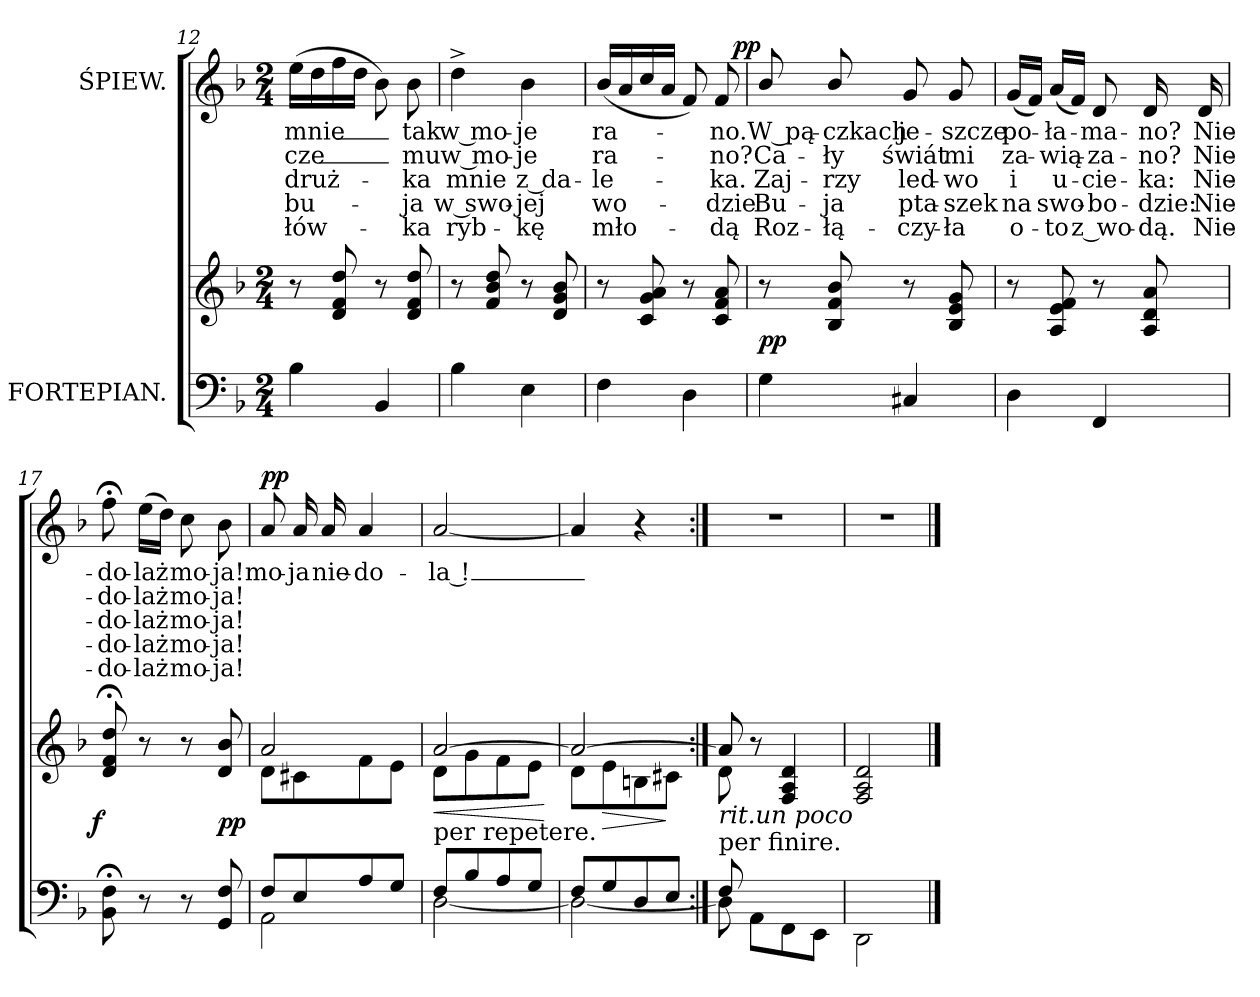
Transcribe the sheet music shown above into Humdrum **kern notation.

**kern	**kern	**dynam	**kern	**text	**text	**text	**text	**text	**dynam
*part2	*part2	*part2	*part1	*part1	*part1	*part1	*part1	*part1	*part1
*staff3	*staff2	*staff2/3	*staff1	*staff1	*staff1	*staff1	*staff1	*staff1	*staff1
*I"FORTEPIAN.	*	*	*I"ŚPIEW.	*	*	*	*	*	*
*clefF4	*clefG2	*	*clefG2	*	*	*	*	*	*
*k[b-]	*k[b-]	*	*k[b-]	*	*	*	*	*	*
*d:	*d:	*	*d:	*	*	*	*	*	*
*M2/4	*M2/4	*	*M2/4	*	*	*	*	*	*
=12	=12	=12	=12	=12	=12	=12	=12	=12	=12
4B-\	8r	.	(16ee\LL	mnie_	cze-_	druż-	bu-	-łów-	.
.	.	.	16dd\	.	.	.	.	.	.
.	8d/ 8f/ 8dd/	.	16ff\	.	.	.	.	.	.
.	.	.	16dd\JJ	.	.	.	.	.	.
4BB-/	8r	.	8b-\)	.	.	.	.	.	.
.	8d/ 8f/ 8dd/	.	8b-\	tak	-mu	-ka	-ja	-ka	.
=13	=13	=13	=13	=13	=13	=13	=13	=13	=13
4B-\	8r	.	4dd^\	w mo-	w mo-	mnie	w swo-	ryb-	.
.	8f/ 8b-/ 8dd/	.	.	.	.	.	.	.	.
4E\	8r	.	4b-\	-je	-je	z da-	-jej	-kę	.
.	8d/ 8g/ 8b-/	.	.	.	.	.	.	.	.
=14	=14	=14	=14	=14	=14	=14	=14	=14	=14
4F\	8r	.	(16b-/LL	ra-	ra-	-le-	wo-	mło-	.
.	.	.	16a/	.	.	.	.	.	.
.	8c/ 8g/ 8a/	.	16cc/	.	.	.	.	.	.
.	.	.	16a/JJ	.	.	.	.	.	.
4D\	8r	.	8f/)	.	.	.	.	.	.
.	8c/ 8f/ 8a/	.	8f/	-no.	-no?	-ka.	-dzie	-dą	.
=15	=15	=15	=15	=15	=15	=15	=15	=15	=15
!	!	!	!	!	!	!	!	!	!LO:DY:a:rj
4G\	8r	pp	8b-/	W pą-	Ca-	Zaj-	Bu-	Roz-	pp
.	8B-/ 8f/ 8b-/	.	8b-/	-czkach	-ły	-rzy	-ja	-łą-	.
4C#X/	8r	.	8g/	je-	świát	led-	pta-	-czy-	.
.	8B-/ 8e/ 8g/	.	8g/	-szcze	mi	-wo	-szek	-ła	.
=16	=16	=16	=16	=16	=16	=16	=16	=16	=16
4D\	8r	.	(16g/LL	po-	za-	i	na	o-	.
.	.	.	16f/JJ)	.	.	.	.	.	.
.	8A/ 8e/ 8f/	.	(16a/LL	-ła-	-wią-	u-	swo-	-to	.
.	.	.	16f/JJ)	.	.	.	.	.	.
4FF/	8r	.	8d/	-ma-	-za-	-cie-	-bo-	z wo-	.
.	8A/ 8d/ 8a/	.	16d/	-no?	-no?	-ka:	-dzie:	-dą.	.
.	.	.	16d/	Nie-	Nie-	Nie-	Nie-	Nie-	.
=17	=17	=17	=17	=17	=17	=17	=17	=17	=17
!	!	!LO:DY:rj	!	!	!	!	!	!	!
8BB-;<\ 8F;<\	8d;</ 8f;</ 8dd;</	f	8ff;<\	-do-	-do-	-do-	-do-	-do-	.
8r	8r	.	(16ee\LL	-laż	-laż	-laż	-laż	-laż	.
.	.	.	16dd\JJ)	.	.	.	.	.	.
8r	8r	.	8cc\	mo-	mo-	mo-	mo-	mo-	.
8GG/ 8F/	8d/ 8b-/	pp	8b-\	-ja!	-ja!	-ja!	-ja!	-ja!	.
=18	=18	=18	=18	=18	=18	=18	=18	=18	=18
*^	*^	*	*	*	*	*	*	*	*
!	!	!	!	!	!	!	!	!	!	!	!LO:DY:a
8F/L	2AA\	2a/	8d\L	.	8a/	mo-	.	.	.	.	pp
8E/	.	.	8c#X\	.	16a/	-ja	.	.	.	.	.
.	.	.	.	.	16a/	nie-	.	.	.	.	.
8A/	.	.	8f\	.	4a/	-do-	.	.	.	.	.
8G/J	.	.	8e\J	.	.	.	.	.	.	.	.
=19	=19	=19	=19	=19	=19	=19	=19	=19	=19	=19	=19
!LO:TX:a:t=per repetere.	!	!	!	!	!	!	!	!	!	!	!
!	!	!	!	!LO:HP:b	!	!	!	!	!	!	!
8F/L	[<2D\	[>2a/	8d\L	<	[2a/	-la !_	.	.	.	.	.
8B-/	.	.	8g\	.	.	.	.	.	.	.	.
8A/	.	.	8f\	.	.	.	.	.	.	.	.
8G/J	.	.	8e\J	.	.	.	.	.	.	.	.
*v	*v	*	*	*	*	*	*	*	*	*	*
*	*v	*v	*	*	*	*	*	*	*	*
.	.	[	.	.	.	.	.	.	.
=20	=20	=20	=20	=20	=20	=20	=20	=20	=20
*^	*^	*	*	*	*	*	*	*	*
8F/L	2D\_	2a/_	8d\L	.	4a/]	.	.	.	.	.	.
!	!	!	!	!LO:HP:b	!	!	!	!	!	!	!
8G/	.	.	8e\	>	.	.	.	.	.	.	.
8D/	.	.	8Bn\	.	4r	.	.	.	.	.	.
8E/J	.	.	8c#X\J	]	.	.	.	.	.	.	.
=21:|!	=21:|!	=21:|!	=21:|!	=21:|!	=21:|!	=21:|!	=21:|!	=21:|!	=21:|!	=21:|!	=21:|!
!	!	!LO:TX:b:i:t=rit.un poco	!	!	!	!	!	!	!	!	!
!LO:TX:a:t=per finire.	!	!	!	!	!	!	!	!	!	!	!
8F/	8D\]	8a/]	8d\	.	2r	.	.	.	.	.	.
8ryy	8AA\L	8r	8ryy	.	.	.	.	.	.	.	.
4ryy	8FF\	4F/ 4A/ 4d/	4ryy	.	.	.	.	.	.	.	.
.	8EE\J	.	.	.	.	.	.	.	.	.	.
*v	*v	*	*	*	*	*	*	*	*	*	*
*	*v	*v	*	*	*	*	*	*	*	*
=22	=22	=22	=22	=22	=22	=22	=22	=22	=22
2DD\	2F/ 2A/ 2d/	.	2r	.	.	.	.	.	.
==	==	==	==	==	==	==	==	==	==
*-	*-	*-	*-	*-	*-	*-	*-	*-	*-
